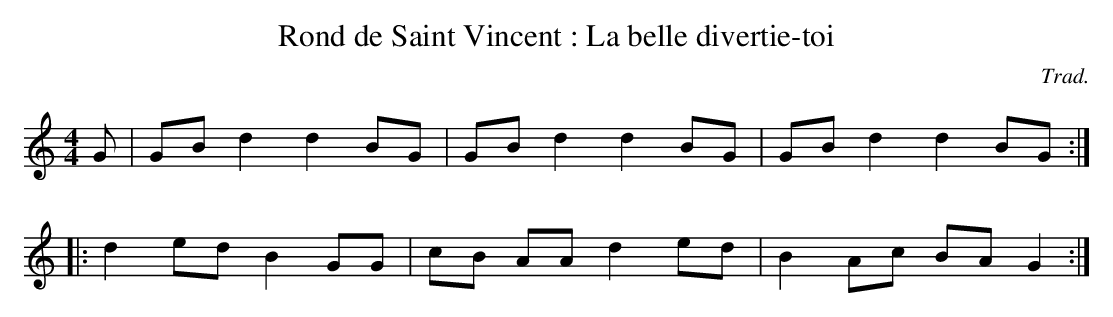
X:1
T:Rond de Saint Vincent : La belle divertie-toi
C:Trad.
M:4/4
L:1/8
K:C
G | GB d2 d2 BG | GB d2 d2 BG | GB d2 d2 BG ::
d2 ed B2 GG | cB AA d2 ed | B2 Ac BA G2 :|
